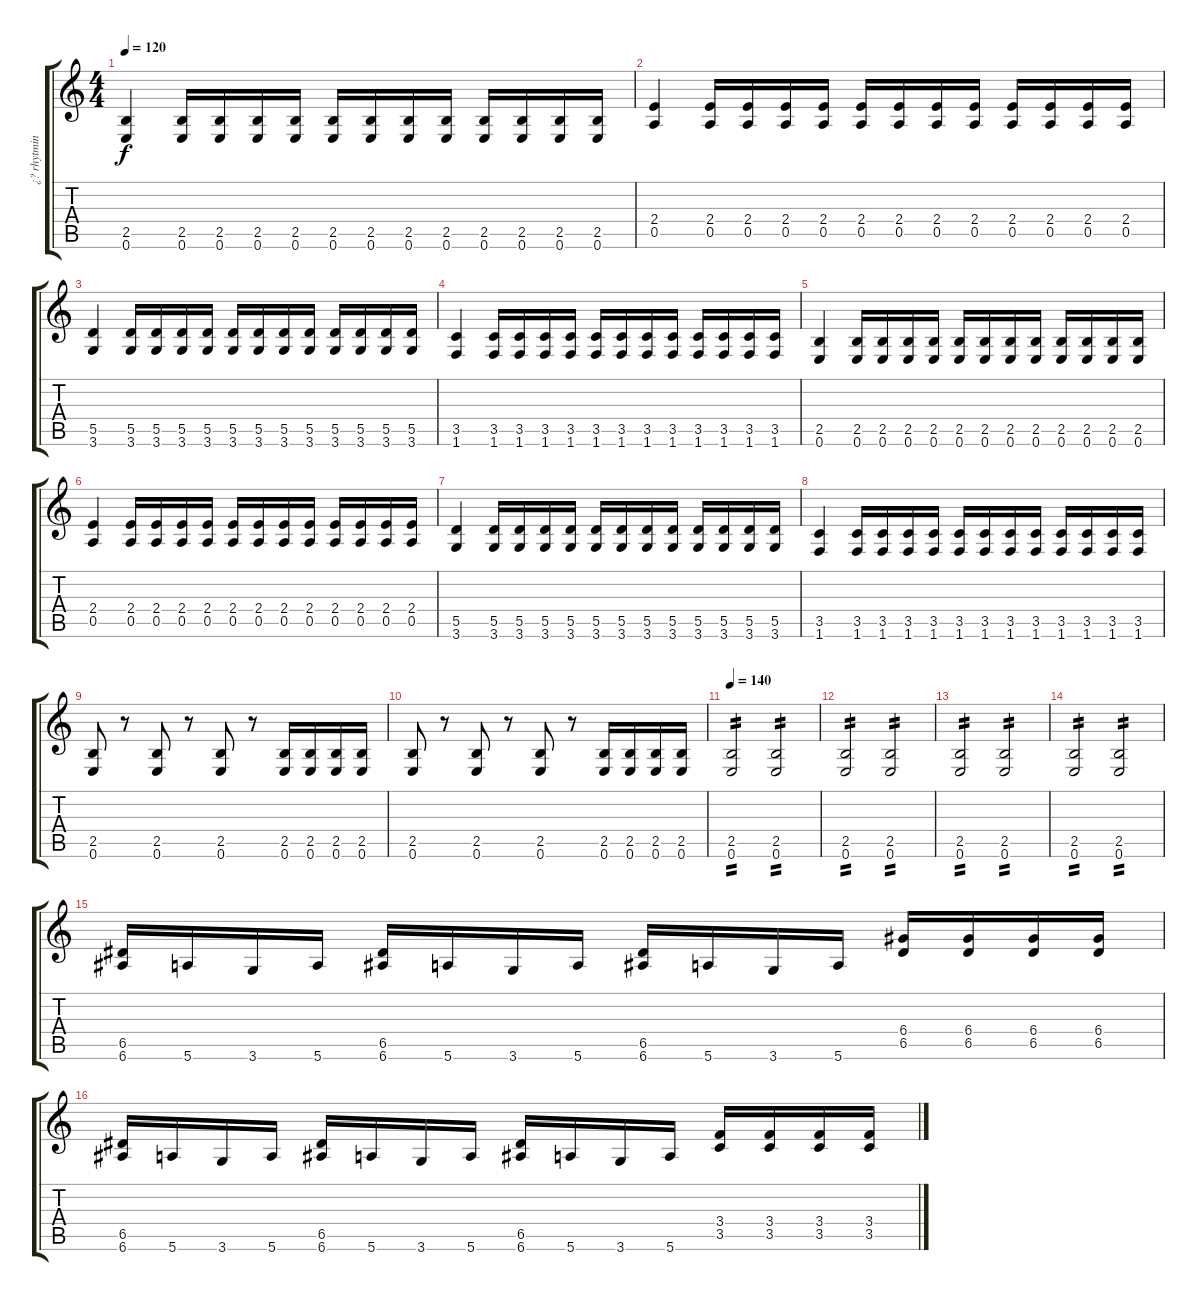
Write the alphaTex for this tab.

\track ("¿? rhytming" "¿? rhytmin") {instrument distortionguitar}
\staff {score tabs}
\tuning (E4 B3 G3 D3 A2 E2) {hide}
\ts (4 4)
\tempo 120
\clef g2
\ks c
(2.5 0.6).4{dy f} (2.5 0.6).16 (2.5 0.6).16 (2.5 0.6).16 (2.5 0.6).16 (2.5 0.6).16 (2.5 0.6).16 (2.5 0.6).16 (2.5 0.6).16 (2.5 0.6).16 (2.5 0.6).16 (2.5 0.6).16 (2.5 0.6).16 |
(2.4 0.5).4 (2.4 0.5).16 (2.4 0.5).16 (2.4 0.5).16 (2.4 0.5).16 (2.4 0.5).16 (2.4 0.5).16 (2.4 0.5).16 (2.4 0.5).16 (2.4 0.5).16 (2.4 0.5).16 (2.4 0.5).16 (2.4 0.5).16 |
(5.5 3.6).4 (5.5 3.6).16 (5.5 3.6).16 (5.5 3.6).16 (5.5 3.6).16 (5.5 3.6).16 (5.5 3.6).16 (5.5 3.6).16 (5.5 3.6).16 (5.5 3.6).16 (5.5 3.6).16 (5.5 3.6).16 (5.5 3.6).16 |
(3.5 1.6).4 (3.5 1.6).16 (3.5 1.6).16 (3.5 1.6).16 (3.5 1.6).16 (3.5 1.6).16 (3.5 1.6).16 (3.5 1.6).16 (3.5 1.6).16 (3.5 1.6).16 (3.5 1.6).16 (3.5 1.6).16 (3.5 1.6).16 |
(2.5 0.6).4 (2.5 0.6).16 (2.5 0.6).16 (2.5 0.6).16 (2.5 0.6).16 (2.5 0.6).16 (2.5 0.6).16 (2.5 0.6).16 (2.5 0.6).16 (2.5 0.6).16 (2.5 0.6).16 (2.5 0.6).16 (2.5 0.6).16 |
(2.4 0.5).4 (2.4 0.5).16 (2.4 0.5).16 (2.4 0.5).16 (2.4 0.5).16 (2.4 0.5).16 (2.4 0.5).16 (2.4 0.5).16 (2.4 0.5).16 (2.4 0.5).16 (2.4 0.5).16 (2.4 0.5).16 (2.4 0.5).16 |
(5.5 3.6).4 (5.5 3.6).16 (5.5 3.6).16 (5.5 3.6).16 (5.5 3.6).16 (5.5 3.6).16 (5.5 3.6).16 (5.5 3.6).16 (5.5 3.6).16 (5.5 3.6).16 (5.5 3.6).16 (5.5 3.6).16 (5.5 3.6).16 |
(3.5 1.6).4 (3.5 1.6).16 (3.5 1.6).16 (3.5 1.6).16 (3.5 1.6).16 (3.5 1.6).16 (3.5 1.6).16 (3.5 1.6).16 (3.5 1.6).16 (3.5 1.6).16 (3.5 1.6).16 (3.5 1.6).16 (3.5 1.6).16 |
(2.5 0.6).8 r.8 (2.5 0.6).8 r.8 (2.5 0.6).8 r.8 (2.5 0.6).16 (2.5 0.6).16 (2.5 0.6).16 (2.5 0.6).16 |
(2.5 0.6).8 r.8 (2.5 0.6).8 r.8 (2.5 0.6).8 r.8 (2.5 0.6).16 (2.5 0.6).16 (2.5 0.6).16 (2.5 0.6).16 |
\tempo 140
(2.5 0.6).2{tp 2} (2.5 0.6).2{tp 2} |
(2.5 0.6).2{tp 2} (2.5 0.6).2{tp 2} |
(2.5 0.6).2{tp 2} (2.5 0.6).2{tp 2} |
(2.5 0.6).2{tp 2} (2.5 0.6).2{tp 2} |
(6.5 6.6).16 5.6.16 3.6.16 5.6.16 (6.5 6.6).16 5.6.16 3.6.16 5.6.16 (6.5 6.6).16 5.6.16 3.6.16 5.6.16 (6.4 6.5).16 (6.4 6.5).16 (6.4 6.5).16 (6.4 6.5).16 |
(6.5 6.6).16 5.6.16 3.6.16 5.6.16 (6.5 6.6).16 5.6.16 3.6.16 5.6.16 (6.5 6.6).16 5.6.16 3.6.16 5.6.16 (3.4 3.5).16 (3.4 3.5).16 (3.4 3.5).16 (3.4 3.5).16
